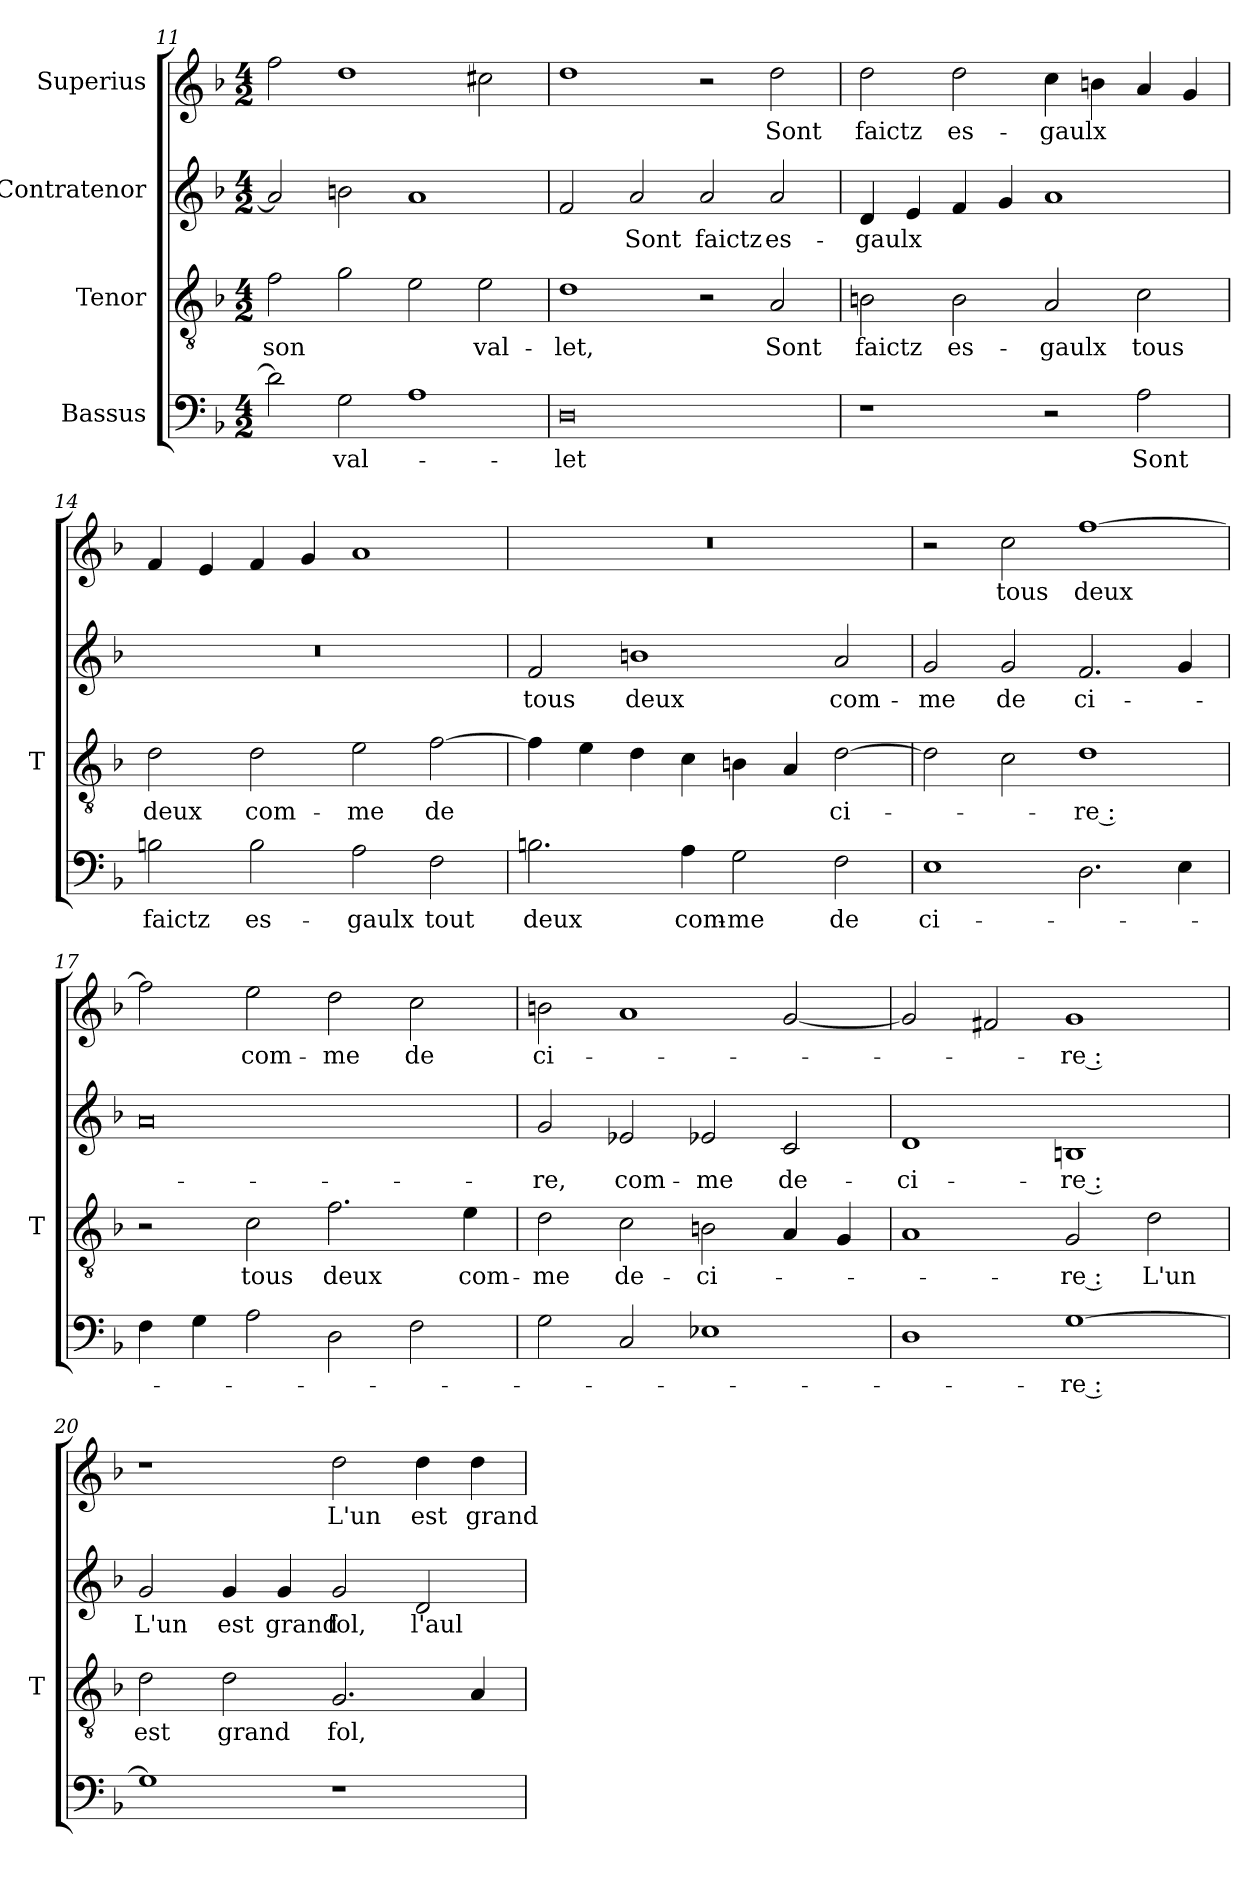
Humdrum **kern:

**kern	**text	**kern	**text	**kern	**text	**kern	**text
*part4	*part4	*part3	*part3	*part2	*part2	*part1	*part1
*staff4	*staff4	*staff3	*staff3	*staff2	*staff2	*staff1	*staff1
*I"Bassus	*	*I"Tenor	*	*I"Contratenor	*	*I"Superius	*
*	*	*I'T	*	*	*	*	*
*clefF4	*	*clefGv2	*	*clefG2	*	*clefG2	*
*k[b-]	*	*k[b-]	*	*k[b-]	*	*k[b-]	*
*M4/2	*	*M4/2	*	*M4/2	*	*M4/2	*
=11	=11	=11	=11	=11	=11	=11	=11
2d]	.	2f	-son	2a]	.	2ff	.
2G	val-	2g	.	2b	.	1dd	.
1A	.	2e	.	1a	.	.	.
.	.	2e	val-	.	.	2cc#X	.
=12	=12	=12	=12	=12	=12	=12	=12
0D	-let	1d	-let,	2f	.	1dd	.
.	.	.	.	2a	-Sont	.	.
.	.	2r	.	2a	-faictz	2r	.
.	.	2A	-Sont	2a	es-	2dd	-Sont
=13	=13	=13	=13	=13	=13	=13	=13
1r	.	2Bn	-faictz	4d	-gaulx	2dd	-faictz
.	.	.	.	4e	.	.	.
.	.	2B	es-	4f	.	2dd	es-
.	.	.	.	4g	.	.	.
2r	.	2A	-gaulx	1a	.	4cc	-gaulx
.	.	.	.	.	.	4b	.
2A	-Sont	2c	-tous	.	.	4a	.
.	.	.	.	.	.	4g	.
=14	=14	=14	=14	=14	=14	=14	=14
2B	-faictz	2d	-deux	0r	.	4f	.
.	.	.	.	.	.	4e	.
2B	es-	2d	com-	.	.	4f	.
.	.	.	.	.	.	4g	.
2A	-gaulx	2e	-me	.	.	1a	.
2F	-tout	[2f	-de	.	.	.	.
=15	=15	=15	=15	=15	=15	=15	=15
2.B	-deux	4f]	.	2f	-tous	0r	.
.	.	4e	.	.	.	.	.
.	.	4d	.	1b	-deux	.	.
4A	com-	4c	.	.	.	.	.
2G	-me	4Bn	.	.	.	.	.
.	.	4A	.	.	.	.	.
2F	-de	[2d	ci-	2a	com-	.	.
=16	=16	=16	=16	=16	=16	=16	=16
1E	ci-	2d]	.	2g	-me	2r	.
.	.	2c	.	2g	-de	2cc	-tous
2.D	.	1d	-re :	2.f	ci-	[1ff	-deux
4E	.	.	.	4g	.	.	.
=17	=17	=17	=17	=17	=17	=17	=17
4F	.	2r	.	0a	.	2ff]	.
4G	.	.	.	.	.	.	.
2A	.	2c	-tous	.	.	2ee	com-
2D	.	2.f	-deux	.	.	2dd	-me
2F	.	.	.	.	.	2cc	-de
.	.	4e	com-	.	.	.	.
=18	=18	=18	=18	=18	=18	=18	=18
2G	.	2d	-me	2g	-re,	2b	ci-
2C	.	2c	de-	2e-X	com-	1a	.
1E-X	.	2Bn	ci-	2e-X	-me	.	.
.	.	4A	.	2c	de-	[2g	.
.	.	4G	.	.	.	.	.
=19	=19	=19	=19	=19	=19	=19	=19
1D	.	1A	.	1d	ci-	2g]	.
.	.	.	.	.	.	2f#X	.
[1G	-re :	2G	-re :	1B	-re :	1g	-re :
.	.	2d	-L'un	.	.	.	.
=20	=20	=20	=20	=20	=20	=20	=20
1G]	.	2d	-est	2g	-L'un	1r	.
.	.	2d	-grand	4g	-est	.	.
.	.	.	.	4g	-grand	.	.
1r	.	2.G	-fol,	2g	-fol,	2dd	-L'un
.	.	.	.	2d	l'aul-	4dd	-est
.	.	4A	.	.	.	4dd	-grand
=	=	=	=	=	=	=	=
*-	*-	*-	*-	*-	*-	*-	*-
